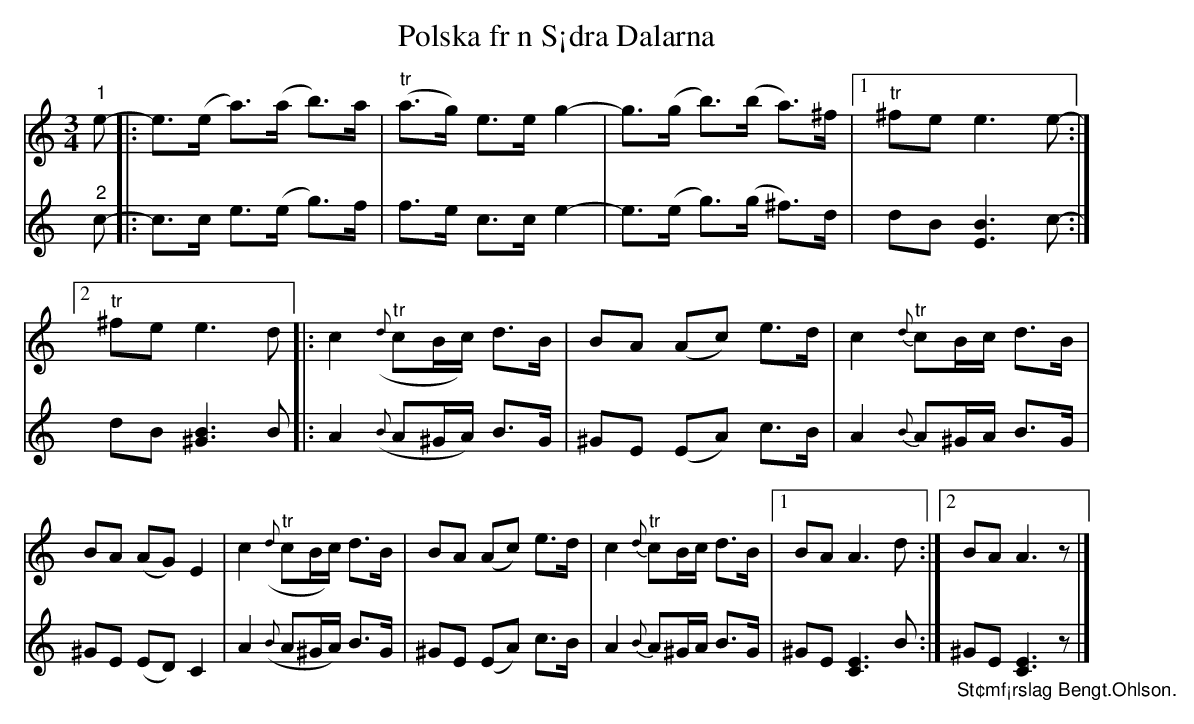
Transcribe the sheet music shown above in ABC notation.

X:1
T:Polska fr n S¡dra Dalarna
K:am
L:1/8
M:3/4
O:Polska
K:none
V:1
"^1" e- [|: e>(e a>)(a b>)a |"^tr" (a>g) e>e g2- | g>(g b>)(b a>)^f |1"^tr" ^fe e3 e- :|]2
"^tr" ^fe e3 d [|: c2({d}"^tr" cB/c/) d>B | BA (Ac) e>d | c2{d}"^tr" cB/c/ d>B | BA (AG) E2 |
c2({d}"^tr" cB/c/) d>B | BA (Ac) e>d | c2{d}"^tr" cB/c/ d>B |1 BA A3 d :|]2 BA A3 z |]
V:2
"^2" c-  [|:  c>c e>(e g>)f  |  f>e c>c e2-  |  e>(e g>)(g ^f>)d  |1  dB [EB]3 c-  :|]2  dB [^GB]3 B  [|:
A2({B} A^G/A/) B>G  |  ^GE (EA) c>B  |  A2{B} A^G/A/ B>G  |  ^GE (ED) C2  |  A2({B} A^G/A/) B>G  |
^GE (EA) c>B  |  A2{B} A^G/A/ B>G  |1  ^GE [CE]3 B  :|]2 "_St¢mf¡rslag Bengt.Ohlson." ^GE [CE]3 z  |]
